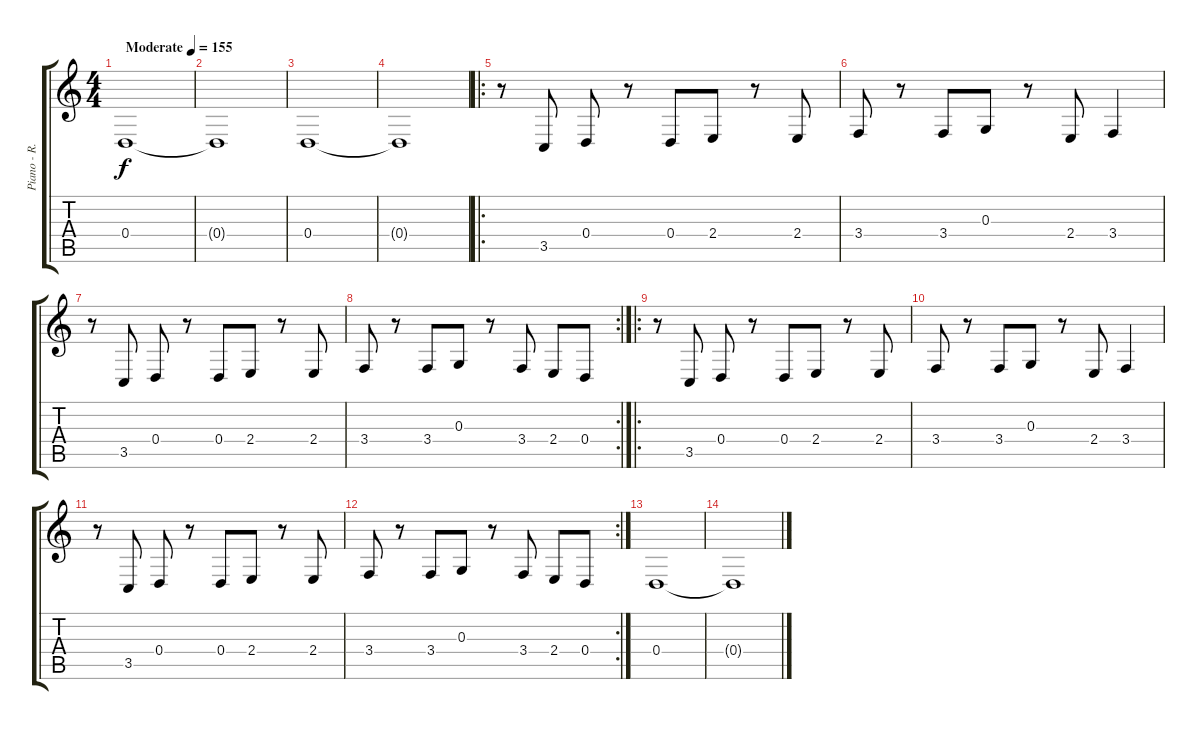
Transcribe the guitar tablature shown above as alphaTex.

\track ("Piano - R.H." "Piano - R.") {instrument electricgrandpiano}
\staff {score tabs}
\tuning (E4 B3 G3 D3 A2 E2) {hide}
\ts (4 4)
\tempo (155 "Moderate")
\clef g2
\ks c
0.4.1{dy f instrument electricgrandpiano} |
0.4{t}.1 |
0.4.1 |
0.4{t}.1 |
\ro
r.8 3.5.8 0.4.8 r.8 0.4.8 2.4.8 r.8 2.4.8 |
3.4.8 r.8 3.4.8 0.3.8 r.8 2.4.8 3.4.4 |
r.8 3.5.8 0.4.8 r.8 0.4.8 2.4.8 r.8 2.4.8 |
\rc 2
3.4.8 r.8 3.4.8 0.3.8 r.8 3.4.8 2.4.8 0.4.8 |
\ro
r.8 3.5.8 0.4.8 r.8 0.4.8 2.4.8 r.8 2.4.8 |
3.4.8 r.8 3.4.8 0.3.8 r.8 2.4.8 3.4.4 |
r.8 3.5.8 0.4.8 r.8 0.4.8 2.4.8 r.8 2.4.8 |
\rc 2
3.4.8 r.8 3.4.8 0.3.8 r.8 3.4.8 2.4.8 0.4.8 |
0.4.1 |
0.4{t}.1
